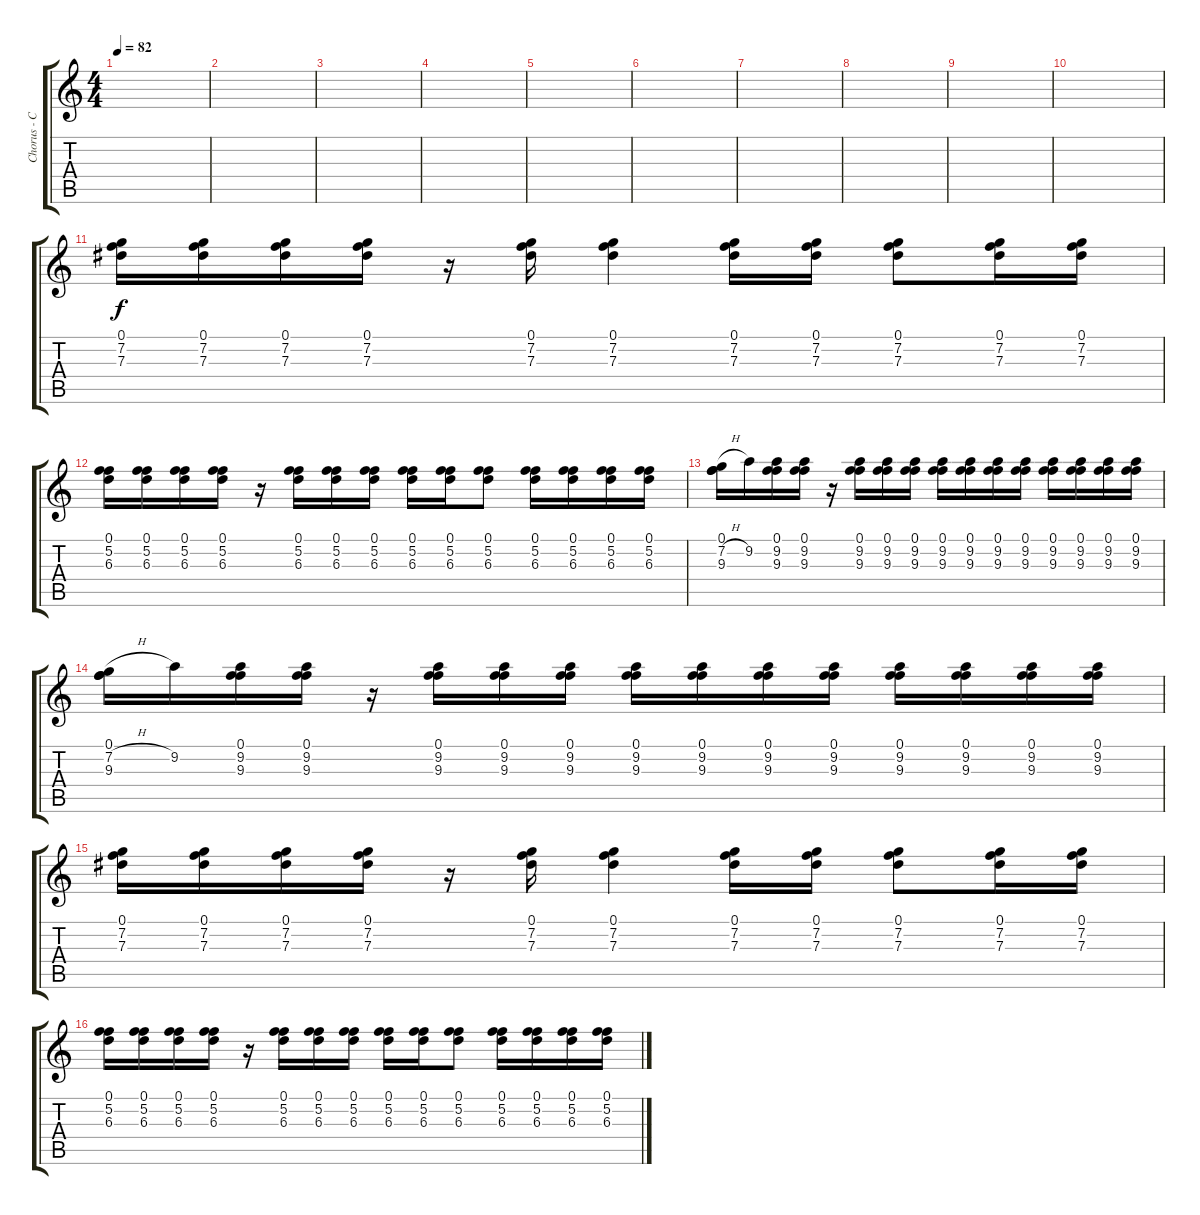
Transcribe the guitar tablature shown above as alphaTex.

\track ("Chorus - Clean" "Chorus - C") {instrument electricguitarclean}
\staff {score tabs}
\tuning (F4 C4 Ab3 Eb3 Bb2 F2) {hide}
\ts (4 4)
\tempo 82
\clef g2
\ks c
|
|
|
|
|
|
|
|
|
|
(0.1 7.2 7.3).16 (0.1 7.2 7.3).16 (0.1 7.2 7.3).16 (0.1 7.2 7.3).16 r.16 (0.1 7.2 7.3).16 (0.1 7.2 7.3).4 (0.1 7.2 7.3).16 (0.1 7.2 7.3).16 (0.1 7.2 7.3).8 (0.1 7.2 7.3).16 (0.1 7.2 7.3).16 |
(0.1 5.2 6.3).16 (0.1 5.2 6.3).16 (0.1 5.2 6.3).16 (0.1 5.2 6.3).16 r.16 (0.1 5.2 6.3).16 (0.1 5.2 6.3).16 (0.1 5.2 6.3).16 (0.1 5.2 6.3).16 (0.1 5.2 6.3).16 (0.1 5.2 6.3).8 (0.1 5.2 6.3).16 (0.1 5.2 6.3).16 (0.1 5.2 6.3).16 (0.1 5.2 6.3).16 |
(0.1 7.2{h} 9.3).16 9.2.16 (0.1 9.2 9.3).16 (0.1 9.2 9.3).16 r.16 (0.1 9.2 9.3).16 (0.1 9.2 9.3).16 (0.1 9.2 9.3).16 (0.1 9.2 9.3).16 (0.1 9.2 9.3).16 (0.1 9.2 9.3).16 (0.1 9.2 9.3).16 (0.1 9.2 9.3).16 (0.1 9.2 9.3).16 (0.1 9.2 9.3).16 (0.1 9.2 9.3).16 |
(0.1 7.2{h} 9.3).16 9.2.16 (0.1 9.2 9.3).16 (0.1 9.2 9.3).16 r.16 (0.1 9.2 9.3).16 (0.1 9.2 9.3).16 (0.1 9.2 9.3).16 (0.1 9.2 9.3).16 (0.1 9.2 9.3).16 (0.1 9.2 9.3).16 (0.1 9.2 9.3).16 (0.1 9.2 9.3).16 (0.1 9.2 9.3).16 (0.1 9.2 9.3).16 (0.1 9.2 9.3).16 |
(0.1 7.2 7.3).16 (0.1 7.2 7.3).16 (0.1 7.2 7.3).16 (0.1 7.2 7.3).16 r.16 (0.1 7.2 7.3).16 (0.1 7.2 7.3).4 (0.1 7.2 7.3).16 (0.1 7.2 7.3).16 (0.1 7.2 7.3).8 (0.1 7.2 7.3).16 (0.1 7.2 7.3).16 |
(0.1 5.2 6.3).16 (0.1 5.2 6.3).16 (0.1 5.2 6.3).16 (0.1 5.2 6.3).16 r.16 (0.1 5.2 6.3).16 (0.1 5.2 6.3).16 (0.1 5.2 6.3).16 (0.1 5.2 6.3).16 (0.1 5.2 6.3).16 (0.1 5.2 6.3).8 (0.1 5.2 6.3).16 (0.1 5.2 6.3).16 (0.1 5.2 6.3).16 (0.1 5.2 6.3).16
